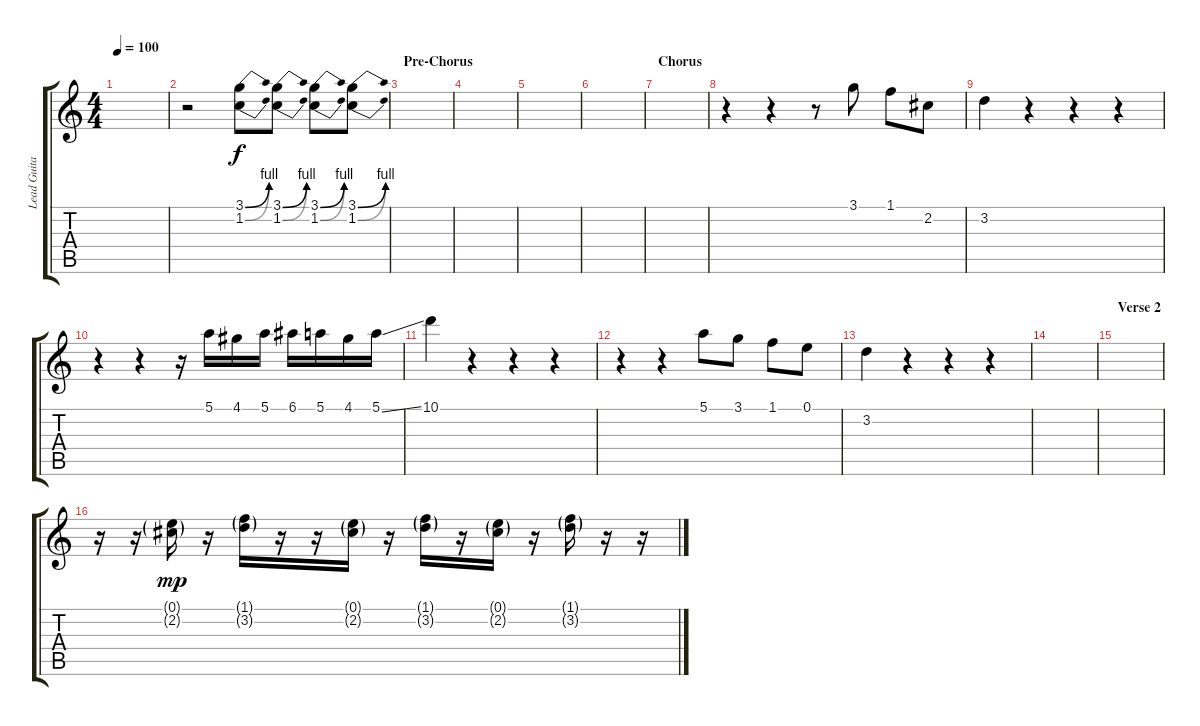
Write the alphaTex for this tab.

\track ("Lead Guitar (feedback)" "Lead Guita") {instrument distortionguitar}
\staff {score tabs}
\tuning (E4 B3 G3 D3 A2 E2) {hide}
\ts (4 4)
\tempo 100
\clef g2
\ks c
|
r.2 (3.1{be (bend 0 0 60 4)} 1.2{be (bend 0 0 60 4)}).8{dy f} (3.1{be (bend 0 0 60 4)} 1.2{be (bend 0 0 60 4)}).8 (3.1{be (bend 0 0 60 4)} 1.2{be (bend 0 0 60 4)}).8 (3.1{be (bend 0 0 60 4)} 1.2{be (bend 0 0 60 4)}).8 |
\section ("" "Pre-Chorus")
|
|
|
|
\section ("" "Chorus")
|
r.4 r.4 r.8 3.1.8 1.1.8 2.2.8 |
3.2.4 r.4 r.4 r.4 |
r.4 r.4 r.16 5.1.16 4.1.16 5.1.16 6.1.16 5.1.16 4.1.16 5.1{ss}.16 |
10.1.4 r.4 r.4 r.4 |
r.4 r.4 5.1.8 3.1.8 1.1.8 0.1.8 |
3.2.4 r.4 r.4 r.4 |
|
\section ("" "Verse 2")
|
r.16 r.16 (0.1{g} 2.2{g}).16{dy mp} r.16 (1.1{g} 3.2{g}).16 r.16 r.16 (0.1{g} 2.2{g}).16 r.16 (1.1{g} 3.2{g}).16 r.16 (0.1{g} 2.2{g}).16 r.16 (1.1{g} 3.2{g}).16 r.16 r.16
